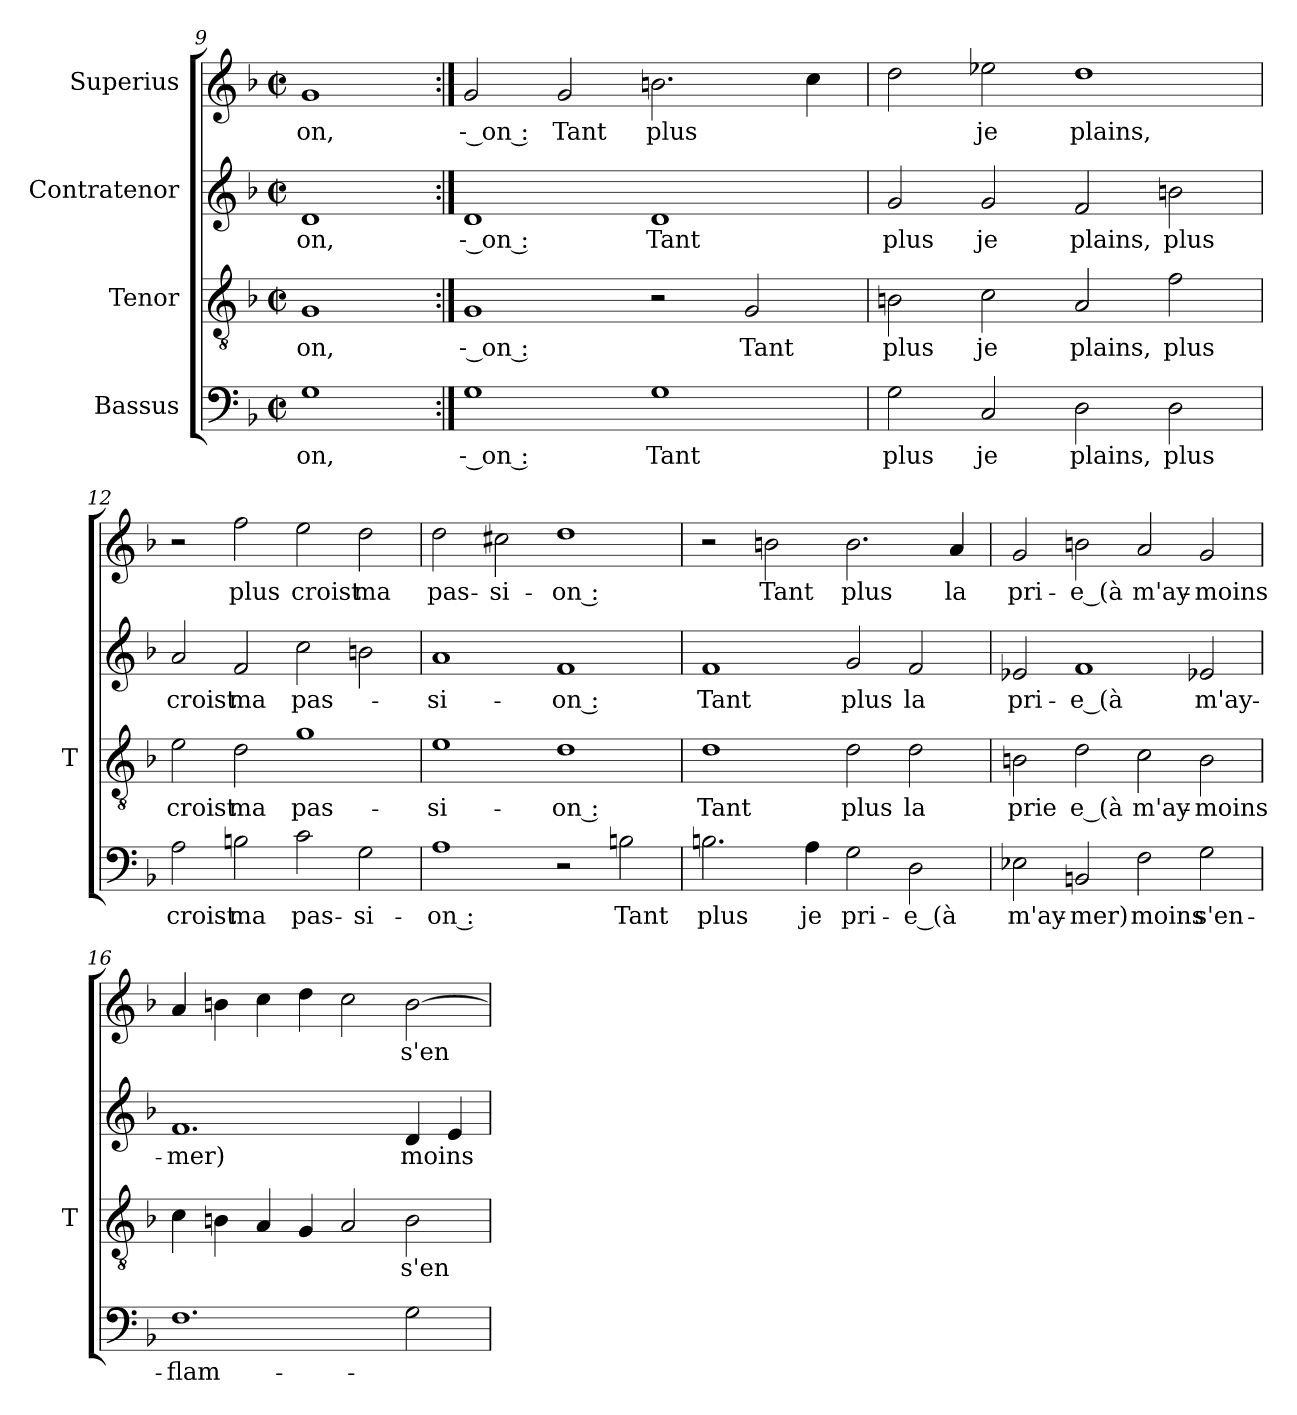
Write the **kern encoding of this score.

**kern	**text	**kern	**text	**kern	**text	**kern	**text
*part4	*part4	*part3	*part3	*part2	*part2	*part1	*part1
*staff4	*staff4	*staff3	*staff3	*staff2	*staff2	*staff1	*staff1
*I"Bassus	*	*I"Tenor	*	*I"Contratenor	*	*I"Superius	*
*	*	*I'T	*	*	*	*	*
*clefF4	*	*clefGv2	*	*clefG2	*	*clefG2	*
*k[b-]	*	*k[b-]	*	*k[b-]	*	*k[b-]	*
*F:	*	*F:	*	*F:	*	*F:	*
*M2/2	*	*M2/2	*	*M2/2	*	*M2/2	*
*met(c|)	*	*met(c|)	*	*met(c|)	*	*met(c|)	*
=9	=9	=9	=9	=9	=9	=9	=9
1G	-on,	1G	-on,	1d	-on,	1g	-on,
=10:|!	=10:|!	=10:|!	=10:|!	=10:|!	=10:|!	=10:|!	=10:|!
1G	-- on :	1G	-- on :	1d	-- on :	2g	-- on :
.	.	.	.	.	.	2g	-Tant
1G	-Tant	2r	.	1d	-Tant	2.b	-plus
.	.	2G	-Tant	.	.	.	.
.	.	.	.	.	.	4cc	.
=11	=11	=11	=11	=11	=11	=11	=11
2G	-plus	2B	-plus	2g	-plus	2dd	.
2C	-je	2c	-je	2g	-je	2ee-X	-je
2D	-plains,	2A	-plains,	2f	-plains,	1dd	-plains,
2D	-plus	2f	-plus	2b	-plus	.	.
=12	=12	=12	=12	=12	=12	=12	=12
2A	-croist	2e	-croist	2a	-croist	2r	.
2B	-ma	2d	-ma	2f	-ma	2ff	-plus
2c	pas-	1g	pas-	2cc	pas-	2ee	-croist
2G	si-	.	.	2b	.	2dd	-ma
!!LO:PB:g=z
=13	=13	=13	=13	=13	=13	=13	=13
1A	-on :	1e	si-	1a	si-	2dd	pas-
.	.	.	.	.	.	2cc#X	si-
2r	.	1d	-on :	1f	-on :	1dd	-on :
2B	-Tant	.	.	.	.	.	.
=14	=14	=14	=14	=14	=14	=14	=14
2.B	-plus	1d	-Tant	1f	-Tant	2r	.
.	.	.	.	.	.	2b	-Tant
4A	-je	.	.	.	.	.	.
2G	pri-	2d	-plus	2g	-plus	2.b	-plus
2D	-e_(à	2d	-la	2f	-la	.	.
.	.	.	.	.	.	4a	-la
=15	=15	=15	=15	=15	=15	=15	=15
2E-X	m'ay-	2B	-prie	2e-X	pri-	2g	pri-
2BB	-mer)	2d	-e_(à	1f	-e_(à	2b	-e_(à
2F	-moins	2c	m'ay-	.	.	2a	m'ay-
2G	s'en-	2B	-moins	2e-X	m'ay-	2g	-moins
=16	=16	=16	=16	=16	=16	=16	=16
1.F	flam-	4c	.	1.f	-mer)	4a	.
.	.	4B	.	.	.	4b	.
.	.	4A	.	.	.	4cc	.
.	.	4G	.	.	.	4dd	.
.	.	2A	.	.	.	2cc	.
2G	.	2B	s'en-	4d	-moins	[2b	s'en-
.	.	.	.	4e	.	.	.
=	=	=	=	=	=	=	=
*-	*-	*-	*-	*-	*-	*-	*-
